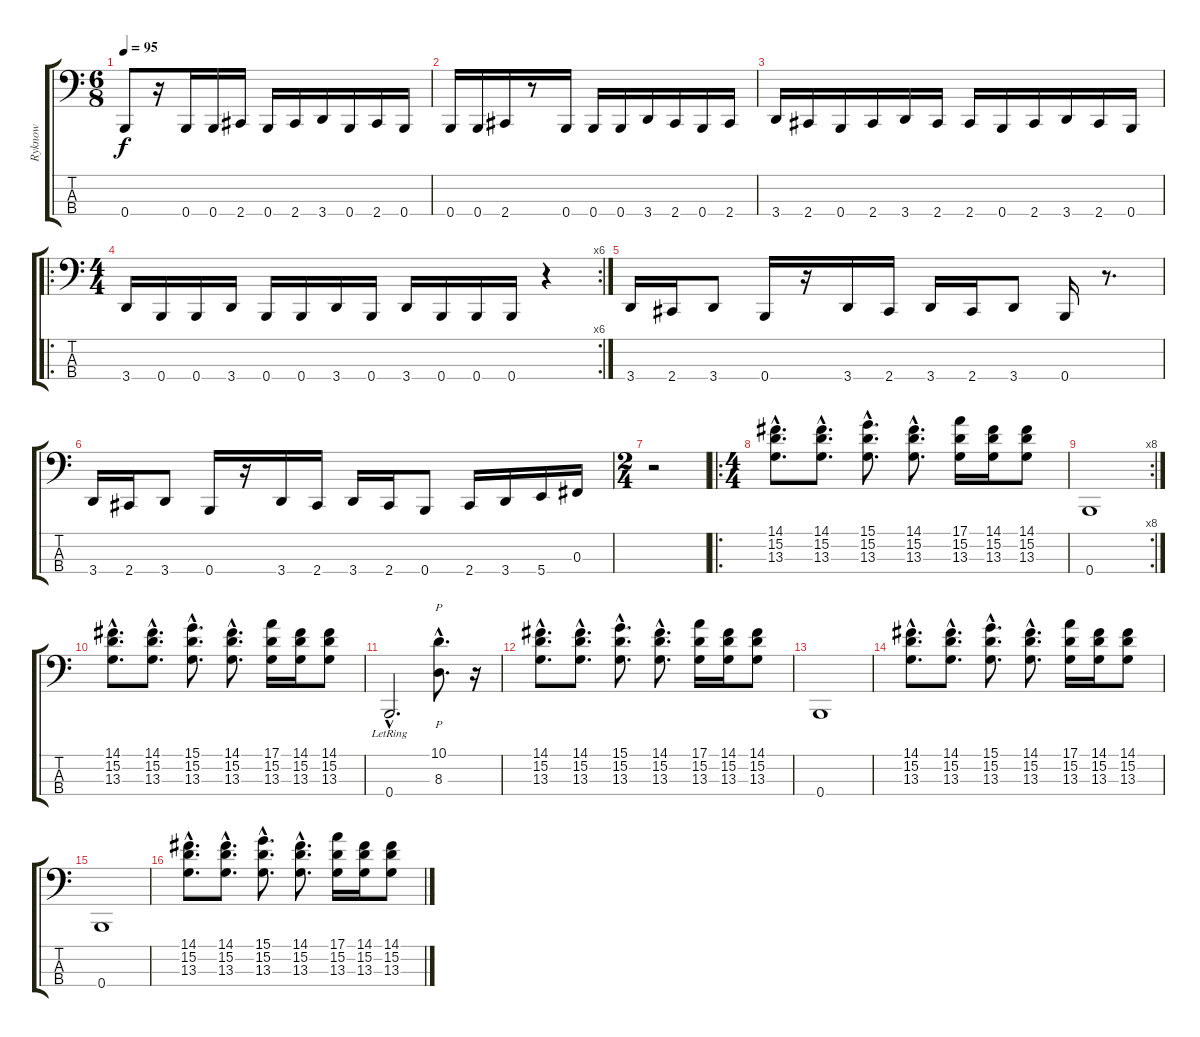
\track ("Ryknow" "Ryknow") {instrument electricbassfinger}
\staff {score tabs}
\tuning (E2 B1 Gb1 B0) {hide}
\ts (6 8)
\tempo 95
\clef f4
\ks c
0.4.8{dy f} r.16 0.4.16 0.4.16 2.4.16 0.4.16 2.4.16 3.4.16 0.4.16 2.4.16 0.4.16 |
0.4.16 0.4.16 2.4.16 r.8 0.4.16 0.4.16 0.4.16 3.4.16 2.4.16 0.4.16 2.4.16 |
3.4.16 2.4.16 0.4.16 2.4.16 3.4.16 2.4.16 2.4.16 0.4.16 2.4.16 3.4.16 2.4.16 0.4.16 |
\ro
\rc 6
\ts (4 4)
3.4.16 0.4.16 0.4.16 3.4.16 0.4.16 0.4.16 3.4.16 0.4.16 3.4.16 0.4.16 0.4.16 0.4.16 r.4 |
3.4.16 2.4.16 3.4.8 0.4.16 r.16 3.4.16 2.4.16 3.4.16 2.4.16 3.4.8 0.4.16 r.8{d} |
3.4.16 2.4.16 3.4.8 0.4.16 r.16 3.4.16 2.4.16 3.4.16 2.4.16 0.4.8 2.4.16 3.4.16 5.4.16 0.3.16 |
\ts (2 4)
r.2 |
\ro
\ts (4 4)
(14.1{hac} 15.2{hac} 13.3{hac}).8{d} (14.1{hac} 15.2{hac} 13.3{hac}).8{d} (15.1{hac} 15.2{hac} 13.3{hac}).8{d} (14.1{hac} 15.2{hac} 13.3{hac}).8{d} (17.1 15.2 13.3).16 (14.1 15.2 13.3).16 (14.1 15.2 13.3).8 |
\rc 8
0.4.1 |
(14.1{hac} 15.2{hac} 13.3{hac}).8{d} (14.1{hac} 15.2{hac} 13.3{hac}).8{d} (15.1{hac} 15.2{hac} 13.3{hac}).8{d} (14.1{hac} 15.2{hac} 13.3{hac}).8{d} (17.1 15.2 13.3).16 (14.1 15.2 13.3).16 (14.1 15.2 13.3).8 |
0.4{hac lr}.2{d} (10.1{hac} 8.3{hac}).8{p d} r.16 |
(14.1{hac} 15.2{hac} 13.3{hac}).8{d} (14.1{hac} 15.2{hac} 13.3{hac}).8{d} (15.1{hac} 15.2{hac} 13.3{hac}).8{d} (14.1{hac} 15.2{hac} 13.3{hac}).8{d} (17.1 15.2 13.3).16 (14.1 15.2 13.3).16 (14.1 15.2 13.3).8 |
0.4.1 |
(14.1{hac} 15.2{hac} 13.3{hac}).8{d} (14.1{hac} 15.2{hac} 13.3{hac}).8{d} (15.1{hac} 15.2{hac} 13.3{hac}).8{d} (14.1{hac} 15.2{hac} 13.3{hac}).8{d} (17.1 15.2 13.3).16 (14.1 15.2 13.3).16 (14.1 15.2 13.3).8 |
0.4.1 |
(14.1{hac} 15.2{hac} 13.3{hac}).8{d} (14.1{hac} 15.2{hac} 13.3{hac}).8{d} (15.1{hac} 15.2{hac} 13.3{hac}).8{d} (14.1{hac} 15.2{hac} 13.3{hac}).8{d} (17.1 15.2 13.3).16 (14.1 15.2 13.3).16 (14.1 15.2 13.3).8
